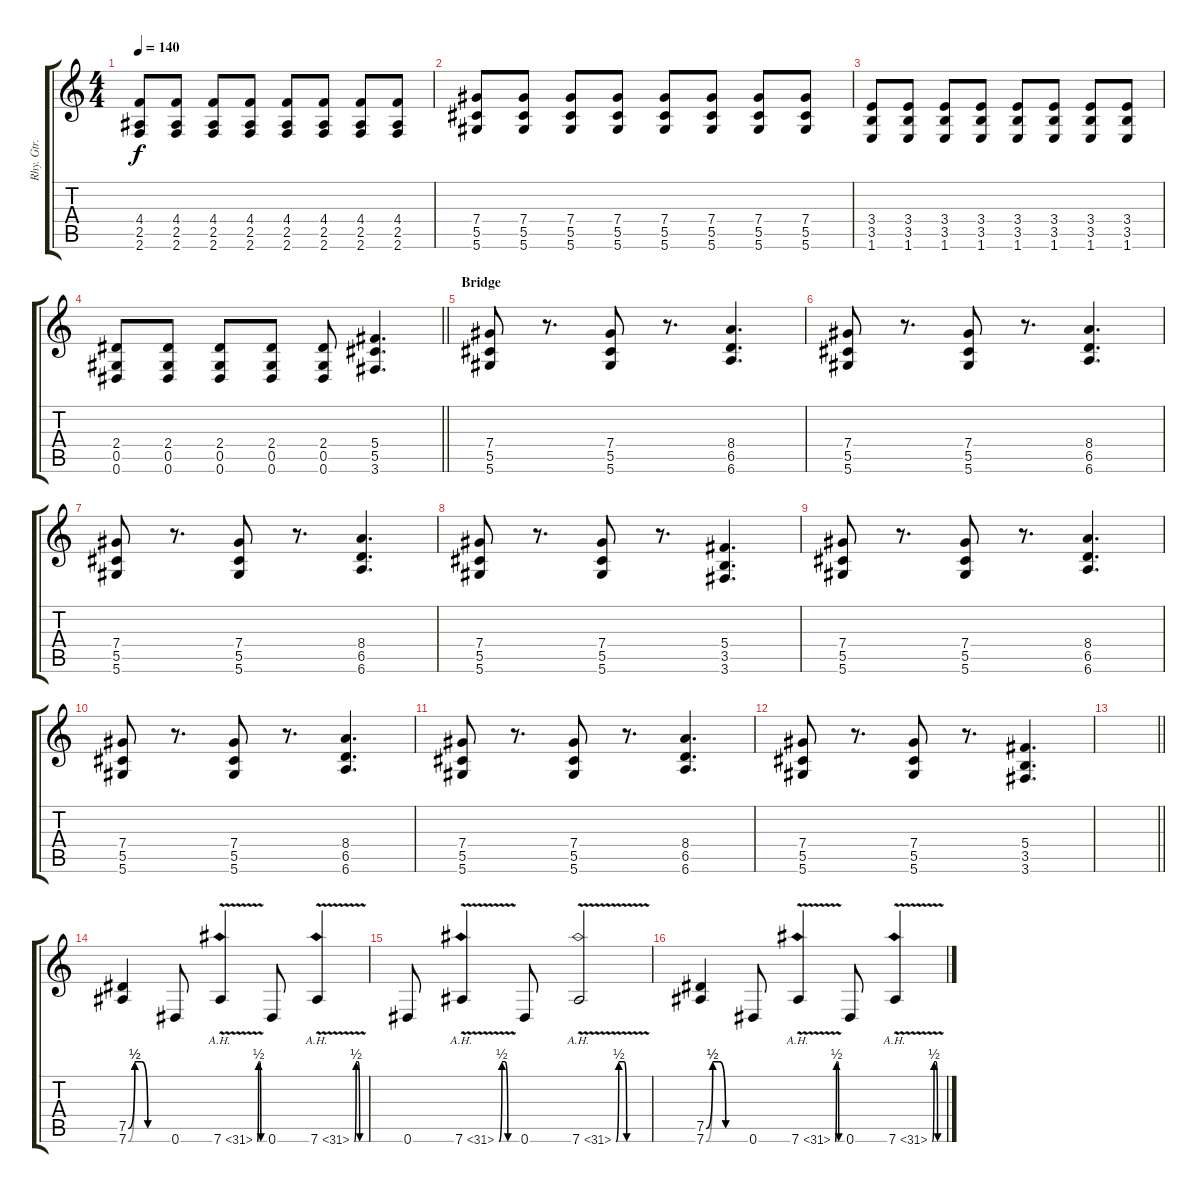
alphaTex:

\track ("Rhy. Gtr. 1" "Rhy. Gtr. ") {instrument distortionguitar}
\staff {score tabs}
\tuning (Eb4 Bb3 Gb3 Db3 Ab2 Eb2) {hide}
\ts (4 4)
\tempo 140
\clef g2
\ks c
(4.4 2.5 2.6).8{dy f} (4.4 2.5 2.6).8 (4.4 2.5 2.6).8 (4.4 2.5 2.6).8 (4.4 2.5 2.6).8 (4.4 2.5 2.6).8 (4.4 2.5 2.6).8 (4.4 2.5 2.6).8 |
(7.4 5.5 5.6).8 (7.4 5.5 5.6).8 (7.4 5.5 5.6).8 (7.4 5.5 5.6).8 (7.4 5.5 5.6).8 (7.4 5.5 5.6).8 (7.4 5.5 5.6).8 (7.4 5.5 5.6).8 |
(3.4 3.5 1.6).8 (3.4 3.5 1.6).8 (3.4 3.5 1.6).8 (3.4 3.5 1.6).8 (3.4 3.5 1.6).8 (3.4 3.5 1.6).8 (3.4 3.5 1.6).8 (3.4 3.5 1.6).8 |
\barLineRight lightlight
(2.4 0.5 0.6).8 (2.4 0.5 0.6).8 (2.4 0.5 0.6).8 (2.4 0.5 0.6).8 (2.4 0.5 0.6).8 (5.4 5.5 3.6).4{d} |
\section ("" "Bridge")
(7.4 5.5 5.6).8 r.8{d} (7.4 5.5 5.6).8 r.8{d} (8.4 6.5 6.6).4{d} |
(7.4 5.5 5.6).8 r.8{d} (7.4 5.5 5.6).8 r.8{d} (8.4 6.5 6.6).4{d} |
(7.4 5.5 5.6).8 r.8{d} (7.4 5.5 5.6).8 r.8{d} (8.4 6.5 6.6).4{d} |
(7.4 5.5 5.6).8 r.8{d} (7.4 5.5 5.6).8 r.8{d} (5.4 3.5 3.6).4{d} |
(7.4 5.5 5.6).8 r.8{d} (7.4 5.5 5.6).8 r.8{d} (8.4 6.5 6.6).4{d} |
(7.4 5.5 5.6).8 r.8{d} (7.4 5.5 5.6).8 r.8{d} (8.4 6.5 6.6).4{d} |
(7.4 5.5 5.6).8 r.8{d} (7.4 5.5 5.6).8 r.8{d} (8.4 6.5 6.6).4{d} |
(7.4 5.5 5.6).8 r.8{d} (7.4 5.5 5.6).8 r.8{d} (5.4 3.5 3.6).4{d} |
\barLineRight lightlight
|
\section ("" "")
(7.5{be (custom 0 0 10 2 20 2 30 0 60 0)} 7.6{be (custom 0 0 10 2 20 2 30 0 60 0)}).4 0.6.8 7.6{be (custom 0 0 10 2 20 2 30 0 60 0) ah 24 v}.4 0.6.8 7.6{be (custom 0 0 10 2 20 2 30 0 60 0) ah 24 v}.4 |
0.6.8 7.6{be (custom 0 0 10 2 20 2 30 0 60 0) ah 24 v}.4 0.6.8 7.6{be (custom 0 0 5 2 15 2 20 0 30 0 60 0) ah 24 v}.2 |
(7.5{be (custom 0 0 10 2 20 2 30 0 60 0)} 7.6{be (custom 0 0 10 2 20 2 30 0 60 0)}).4 0.6.8 7.6{be (custom 0 0 10 2 20 2 30 0 60 0) ah 24 v}.4 0.6.8 7.6{be (custom 0 0 10 2 20 2 30 0 60 0) ah 24 v}.4
